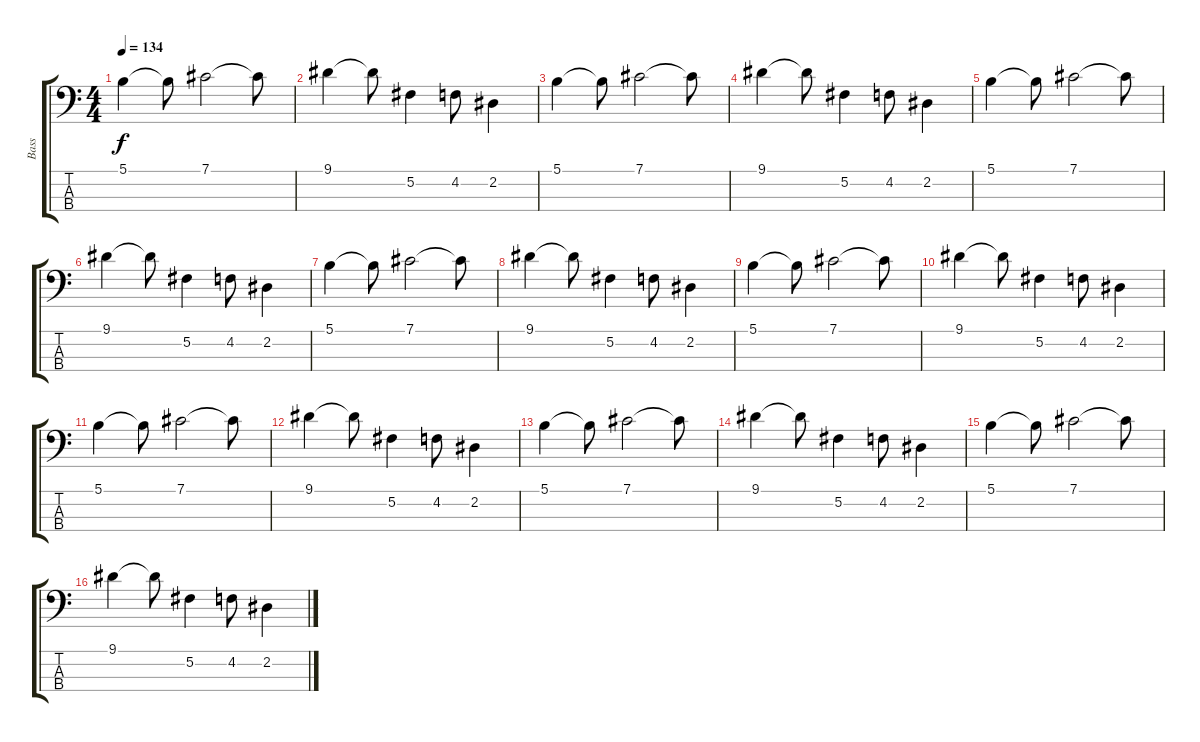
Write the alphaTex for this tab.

\track ("Bass" "Bass") {instrument electricbassfinger}
\staff {score tabs}
\tuning (Gb2 Db2 Ab1 Eb1) {hide}
\ts (4 4)
\tempo 134
\clef f4
\ks c
5.1.4{dy f} 5.1{t}.8 7.1.2 7.1{t}.8 |
9.1.4 9.1{t}.8 5.2.4 4.2.8 2.2.4 |
5.1.4 5.1{t}.8 7.1.2 7.1{t}.8 |
9.1.4 9.1{t}.8 5.2.4 4.2.8 2.2.4 |
5.1.4 5.1{t}.8 7.1.2 7.1{t}.8 |
9.1.4 9.1{t}.8 5.2.4 4.2.8 2.2.4 |
5.1.4 5.1{t}.8 7.1.2 7.1{t}.8 |
9.1.4 9.1{t}.8 5.2.4 4.2.8 2.2.4 |
5.1.4 5.1{t}.8 7.1.2 7.1{t}.8 |
9.1.4 9.1{t}.8 5.2.4 4.2.8 2.2.4 |
5.1.4 5.1{t}.8 7.1.2 7.1{t}.8 |
9.1.4 9.1{t}.8 5.2.4 4.2.8 2.2.4 |
5.1.4 5.1{t}.8 7.1.2 7.1{t}.8 |
9.1.4 9.1{t}.8 5.2.4 4.2.8 2.2.4 |
5.1.4 5.1{t}.8 7.1.2 7.1{t}.8 |
9.1.4 9.1{t}.8 5.2.4 4.2.8 2.2.4
